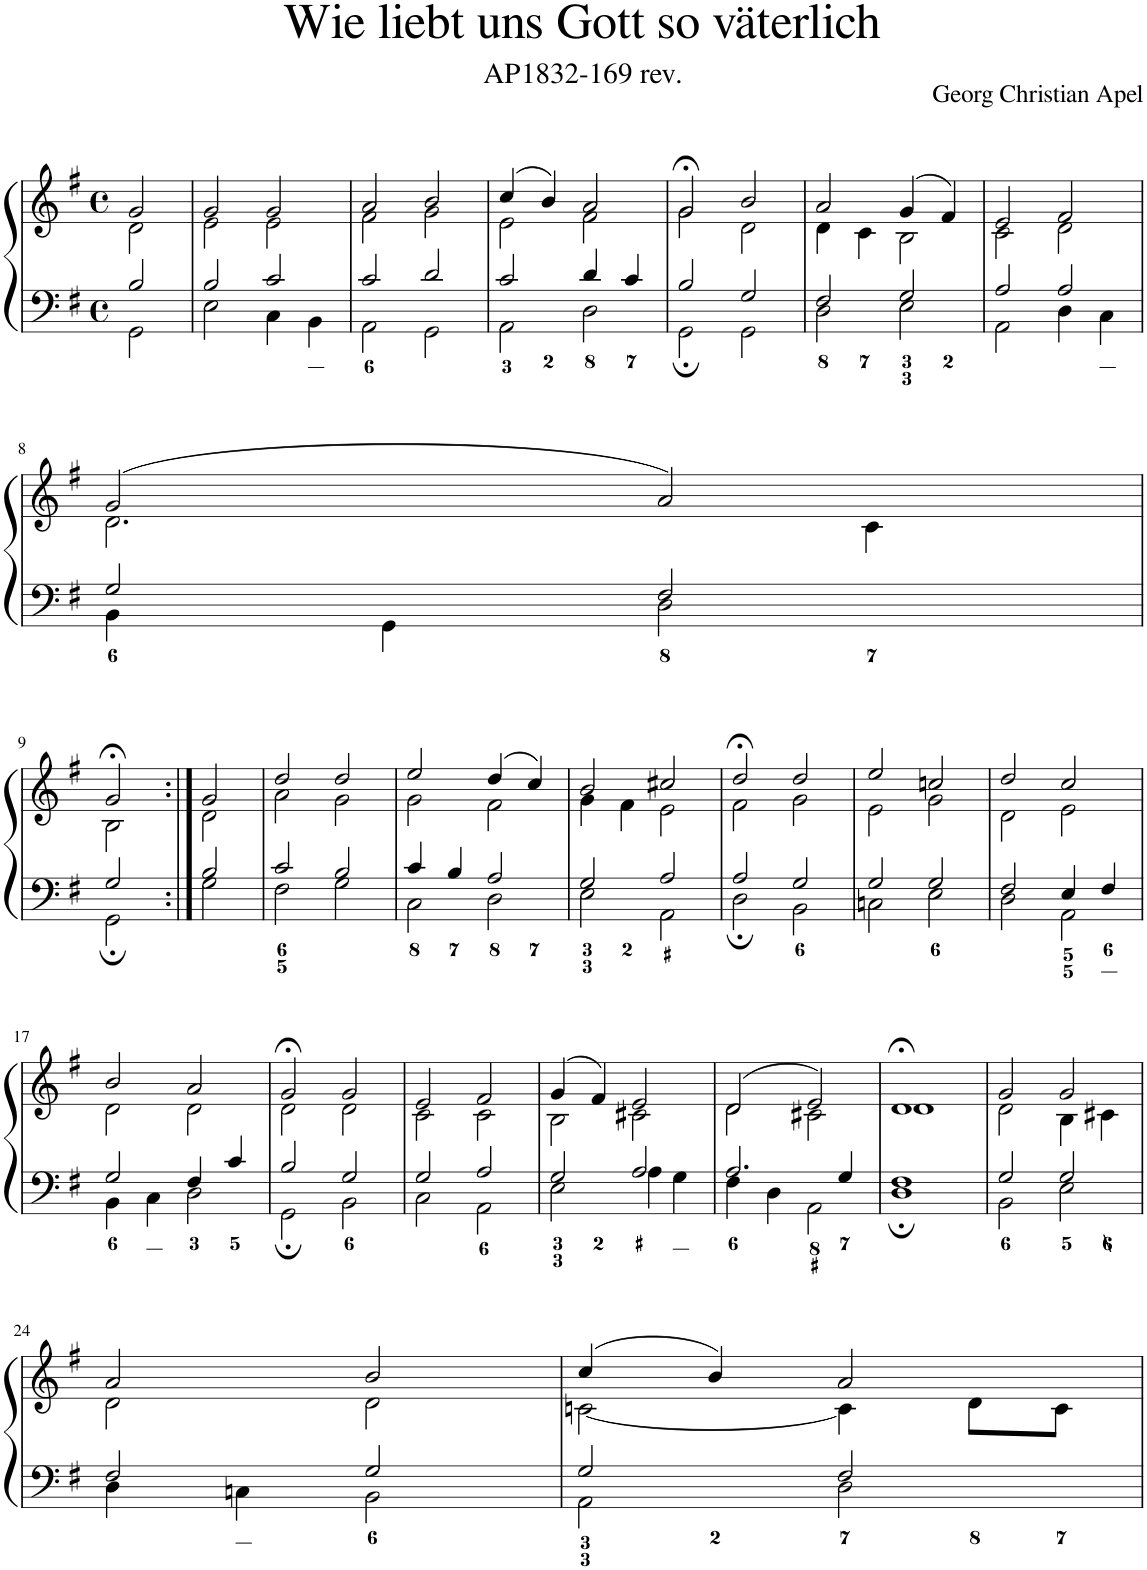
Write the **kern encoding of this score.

**kern	**kern
*part1	*part1
*staff2	*staff1
*I"Piano	*
*I'Pno.	*
*clefF4	*clefG2
*k[f#]	*k[f#]
*M4/4	*M4/4
*met(c)	*met(c)
=1	=1
*^	*^
2B/	2GG\	2g/	2d\
=2	=2	=2	=2
2B/	2E\	2g/	2e\
2c/	4C\	2g/	2e\
.	4BB\	.	.
=3	=3	=3	=3
2c/	2AA\	2a/	2f#\
2d/	2GG\	2b/	2g\
=4	=4	=4	=4
2c/	2AA\	(4cc/	2e\
.	.	4b/)	.
4d/	2D\	2a/	2f#\
4c/	.	.	.
=5	=5	=5	=5
2B/	2GG;\	2g;</	2g\
2G/	2GG\	2b/	2d\
=6	=6	=6	=6
2F#/	2D\	2a/	4d\
.	.	.	4c\
2G/	2E\	(4g/	2B\
.	.	4f#/)	.
=7	=7	=7	=7
2A/	2AA\	2e/	2c\
2A/	4D\	2f#/	2d\
.	4C\	.	.
!!LO:LB:g=z	!!
=8	=8	=8	=8
2G/	4BB\	(2g/	2.d\
.	4GG\	.	.
2F#/	2D\	2a/)	.
.	.	.	4c\
!!LO:LB:g=z	!!
=9	=9	=9	=9
2G/	2GG;\	2g;</	2B\
=10:|!	=10:|!	=10:|!	=10:|!
2B/	2G\	2g/	2d\
=11	=11	=11	=11
2c/	2F#\	2dd/	2a\
2B/	2G\	2dd/	2g\
=12	=12	=12	=12
4c/	2C\	2ee/	2g\
4B/	.	.	.
2A/	2D\	(4dd/	2f#\
.	.	4cc/)	.
=13	=13	=13	=13
2G/	2E\	2b/	4g\
.	.	.	4f#\
2A/	2AA\	2cc#X/	2e\
=14	=14	=14	=14
2A/	2D;\	2dd;</	2f#\
2G/	2BB\	2dd/	2g\
=15	=15	=15	=15
2G/	2Cn\	2ee/	2e\
2G/	2E\	2ccn/	2g\
=16	=16	=16	=16
2F#/	2D\	2dd/	2d\
4E/	2AA\	2cc/	2e\
4F#/	.	.	.
!!LO:LB:g=z	!!
=17	=17	=17	=17
2G/	4BB\	2b/	2d\
.	4C\	.	.
4F#/	2D\	2a/	2d\
4c/	.	.	.
=18	=18	=18	=18
2B/	2GG;\	2g;</	2d\
2G/	2BB\	2g/	2d\
=19	=19	=19	=19
2G/	2C\	2e/	2c\
2A/	2AA\	2f#/	2c\
=20	=20	=20	=20
2G/	2E\	(4g/	2B\
.	.	4f#/)	.
2A/	4A\	2e/	2c#X\
.	4G\	.	.
=21	=21	=21	=21
2.A/	4F#\	(2d/	2d\
.	4D\	.	.
.	2AA\	2e/)	2c#X\
4G/	.	.	.
=22	=22	=22	=22
1F#	1D;	1d;<	1d
=23	=23	=23	=23
2G/	2BB\	2g/	2d\
2G/	2E\	2g/	4B\
.	.	.	4c#X\
!!LO:LB:g=z	!!
=24	=24	=24	=24
2F#/	4D\	2a/	2d\
.	4Cn\	.	.
2G/	2BB\	2b/	2d\
=25	=25	=25	=25
2G/	2AA\	(4cc/	[2cn\
.	.	4b/)	.
2F#/	2D\	2a/	4c\]
.	.	.	8d\L
.	.	.	8c\J
*v	*v	*	*
*	*v	*v
=	=
*-	*-
